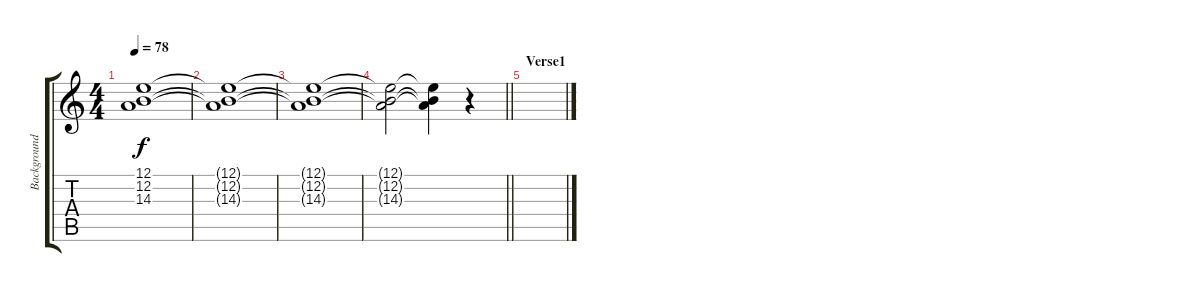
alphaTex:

\track ("Background" "Background") {instrument choiraahs}
\staff {score tabs}
\tuning (E4 B3 G3 D3 A2 E2) {hide}
\ts (4 4)
\tempo 78
\clef g2
\ks c
(12.1{t} 12.2{t} 14.3{t}).1{dy f} |
(12.1{t} 12.2{t} 14.3{t}).1 |
(12.1{t} 12.2{t} 14.3{t}).1 |
\barLineRight lightlight
(12.1{t} 12.2{t} 14.3{t}).2 (12.1{t} 12.2{t} 14.3{t}).4{volume 3} r.4{volume 3} |
\section ("" "Verse1")
